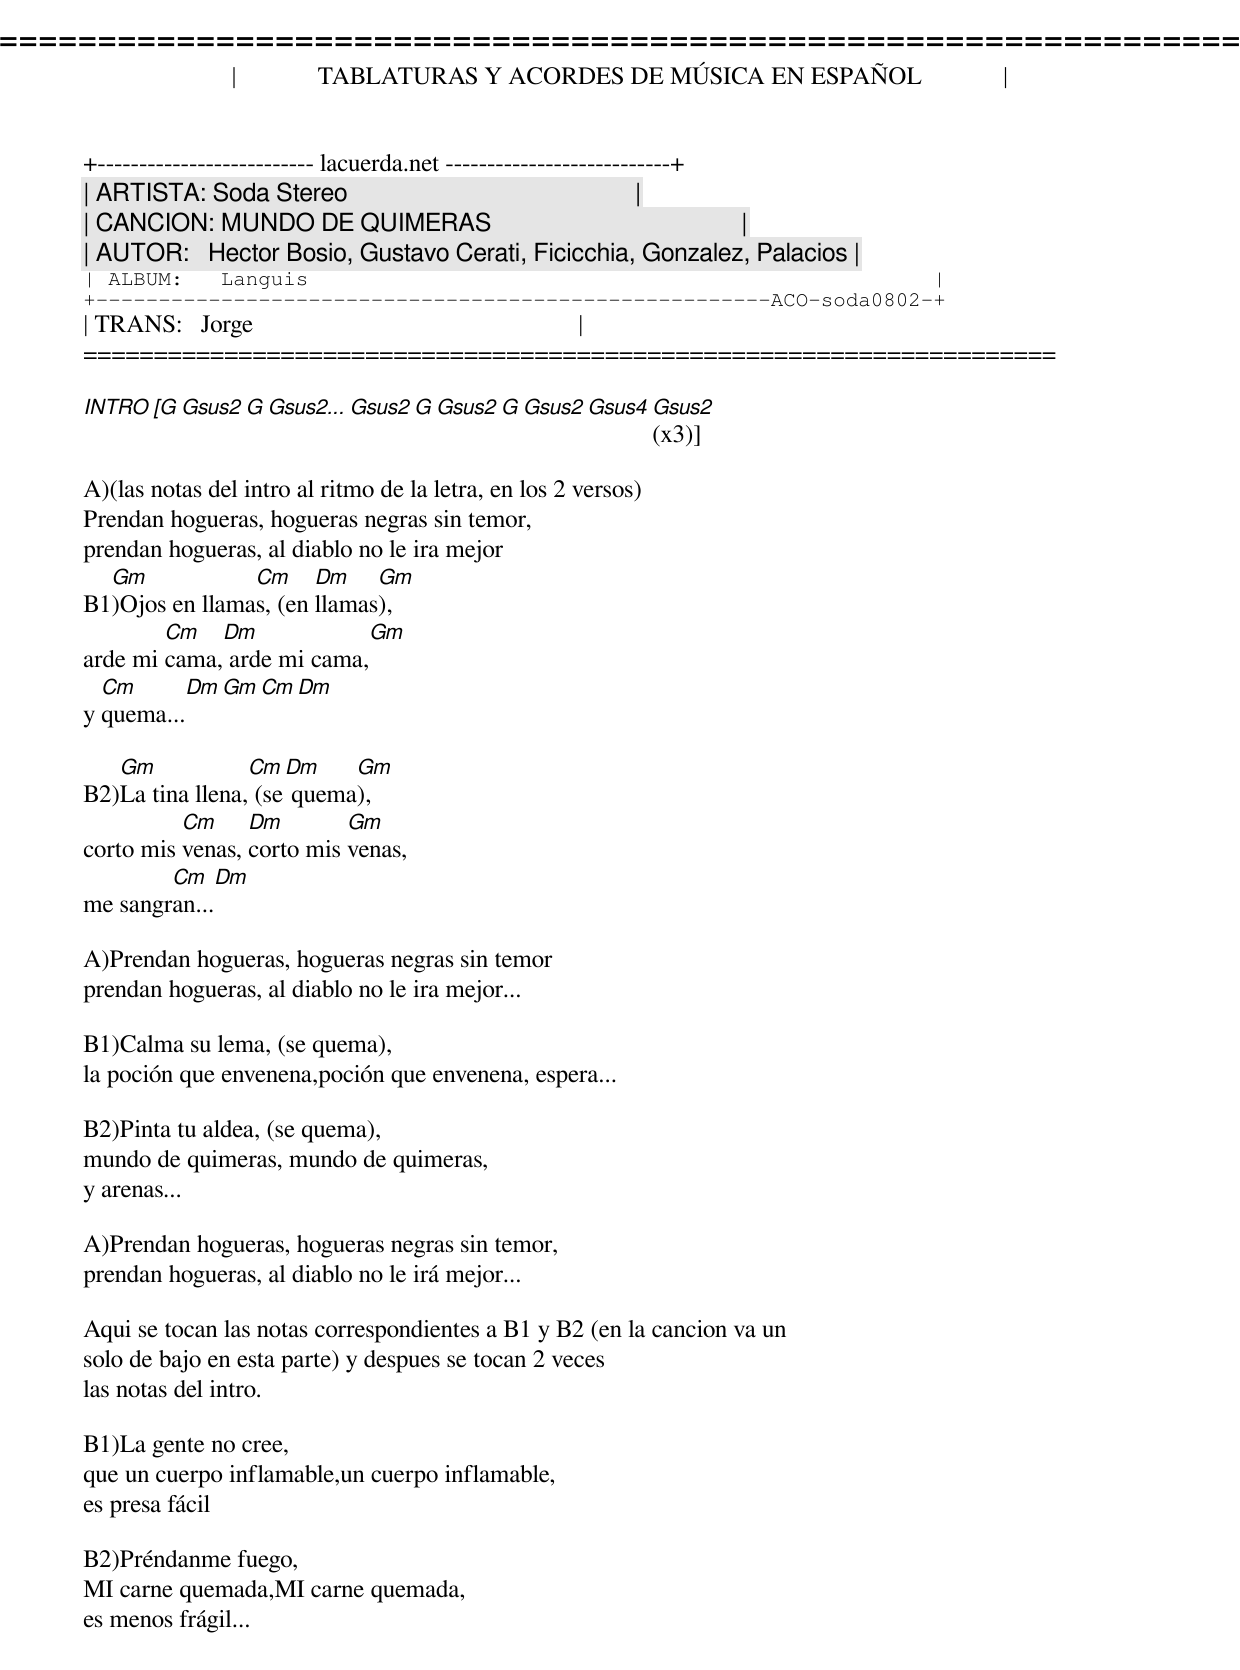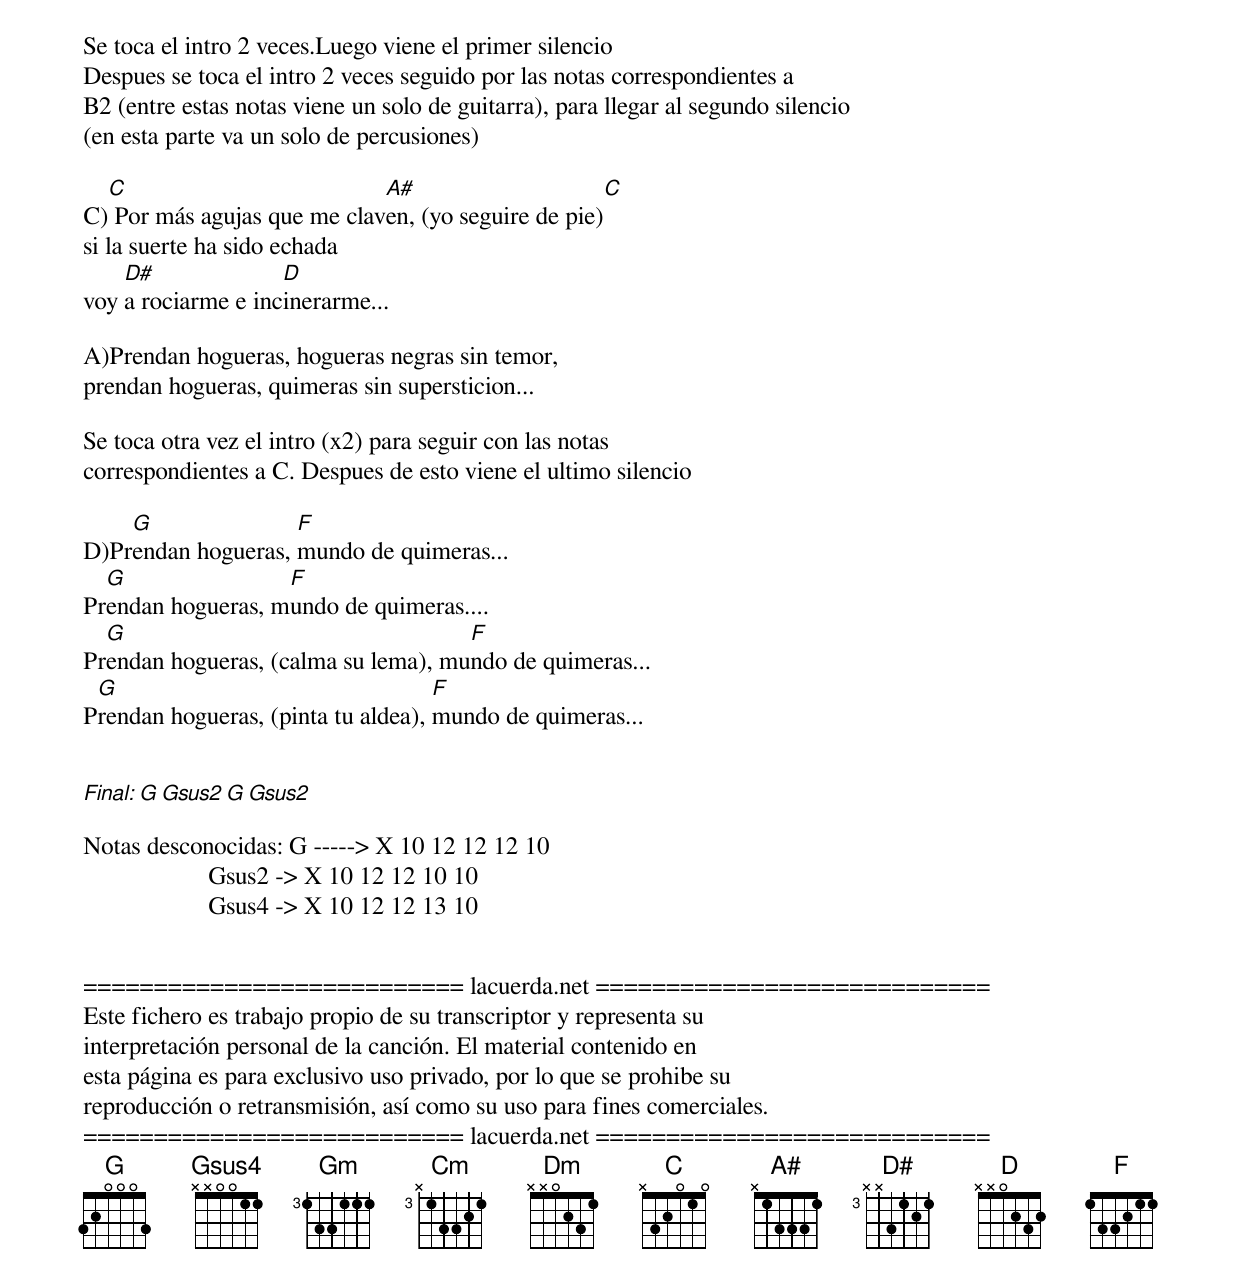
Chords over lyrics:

=====================================================================
|             TABLATURAS Y ACORDES DE MÚSICA EN ESPAÑOL             |
+-------------------------- lacuerda.net ---------------------------+
| ARTISTA: Soda Stereo                                              |
| CANCION: MUNDO DE QUIMERAS                                        |
| AUTOR:   Hector Bosio, Gustavo Cerati, Ficicchia, Gonzalez, Palacios |
| ALBUM:   Languis                                                  |
+------------------------------------------------------ACO-soda0802-+
| TRANS:   Jorge                                                    |
=====================================================================

INTRO [G Gsus2 G Gsus2...  Gsus2 G Gsus2 G Gsus2 Gsus4 Gsus2](x3)

A)(las notas del intro al ritmo de la letra, en los 2 versos)
Prendan hogueras, hogueras negras sin temor,
prendan hogueras, al diablo no le ira mejor
  Gm            Cm     Dm    Gm
B1)Ojos en llamas, (en llamas),
        Cm   Dm            Gm
arde mi cama, arde mi cama,
  Cm      Dm Gm           Cm Dm
y quema...

   Gm            Cm  Dm    Gm
B2)La tina llena, (se quema),
          Cm     Dm        Gm
corto mis venas, corto mis venas,
        Cm   Dm
me sangran...

A)Prendan hogueras, hogueras negras sin temor
prendan hogueras, al diablo no le ira mejor...

B1)Calma su lema, (se quema),
la poción que envenena,poción que envenena, espera...

B2)Pinta tu aldea, (se quema),
mundo de quimeras, mundo de quimeras,
y arenas...

A)Prendan hogueras, hogueras negras sin temor,
prendan hogueras, al diablo no le irá mejor...

Aqui se tocan las notas correspondientes a B1 y B2 (en la cancion va un
solo de bajo en esta parte) y despues se tocan 2 veces
las notas del intro.

B1)La gente no cree,
que un cuerpo inflamable,un cuerpo inflamable,
es presa fácil

B2)Préndanme fuego,
MI carne quemada,MI carne quemada,
es menos frágil...

Se toca el intro 2 veces.Luego viene el primer silencio
Despues se toca el intro 2 veces seguido por las notas correspondientes a
B2 (entre estas notas viene un solo de guitarra), para llegar al segundo silencio
(en esta parte va un solo de percusiones)

  C                          A#                     C
C) Por más agujas que me claven, (yo seguire de pie)
si la suerte ha sido echada
    D#              D
voy a rociarme e incinerarme...

A)Prendan hogueras, hogueras negras sin temor,
prendan hogueras, quimeras sin supersticion...

Se toca otra vez el intro (x2) para seguir con las notas
correspondientes a C. Despues de esto viene el ultimo silencio

    G               F
D)Prendan hogueras, mundo de quimeras...
  G                F
Prendan hogueras, mundo de quimeras....
  G                                  F
Prendan hogueras, (calma su lema), mundo de quimeras...
 G                                  F
Prendan hogueras, (pinta tu aldea), mundo de quimeras...


Final:  G Gsus2 G Gsus2

Notas desconocidas: G -----> X 10 12 12 12 10
                    Gsus2 -> X 10 12 12 10 10
                    Gsus4 -> X 10 12 12 13 10


=========================== lacuerda.net ============================
Este fichero es trabajo propio de su transcriptor y representa su
interpretación personal de la canción. El material contenido en
esta página es para exclusivo uso privado, por lo que se prohibe su
reproducción o retransmisión, así como su uso para fines comerciales.
=========================== lacuerda.net ============================
